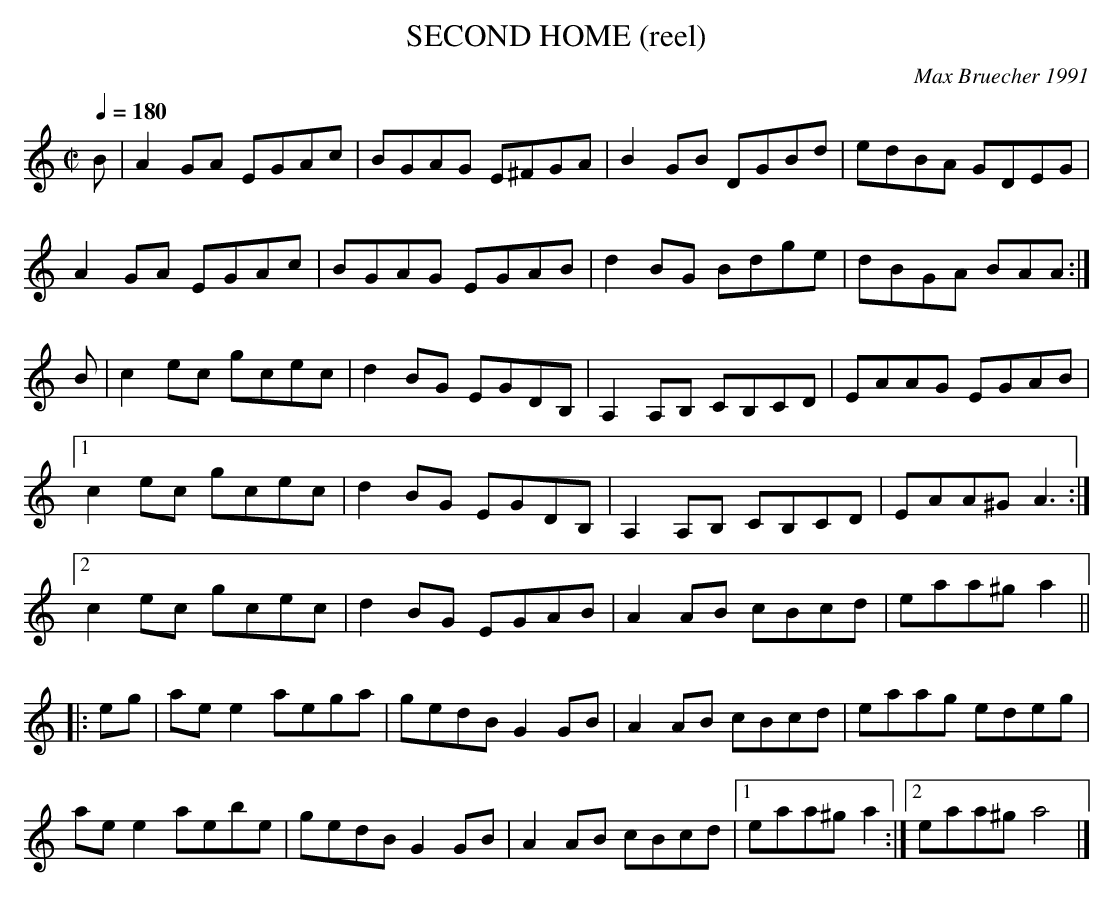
X:1
T:SECOND HOME (reel)
C:Max Bruecher 1991
Q:1/4=180
M:C|
L:1/8
K:Am
B|A2GA EGAc|BGAG E^FGA|B2GB DGBd|edBA GDEG|
A2GA EGAc |BGAG EGAB |d2BG Bdge |dBGA BAA :|
B|c2ec gcec |d2BG EGDB, |A,2A,B, CB,CD |EAAG EGAB |
[1 c2ec gcec |d2BG EGDB, |A,2A,B, CB,CD |EAA^G A3:|
[2 c2ec gcec |d2BG EGAB |A2AB cBcd |eaa^g a2||
|:eg|aee2 aega |gedB G2GB |A2AB cBcd |eaag edeg |
aee2 aebe |gedB G2GB |A2AB cBcd |1 eaa^g a2:|\
[2 eaa^g a4|]
